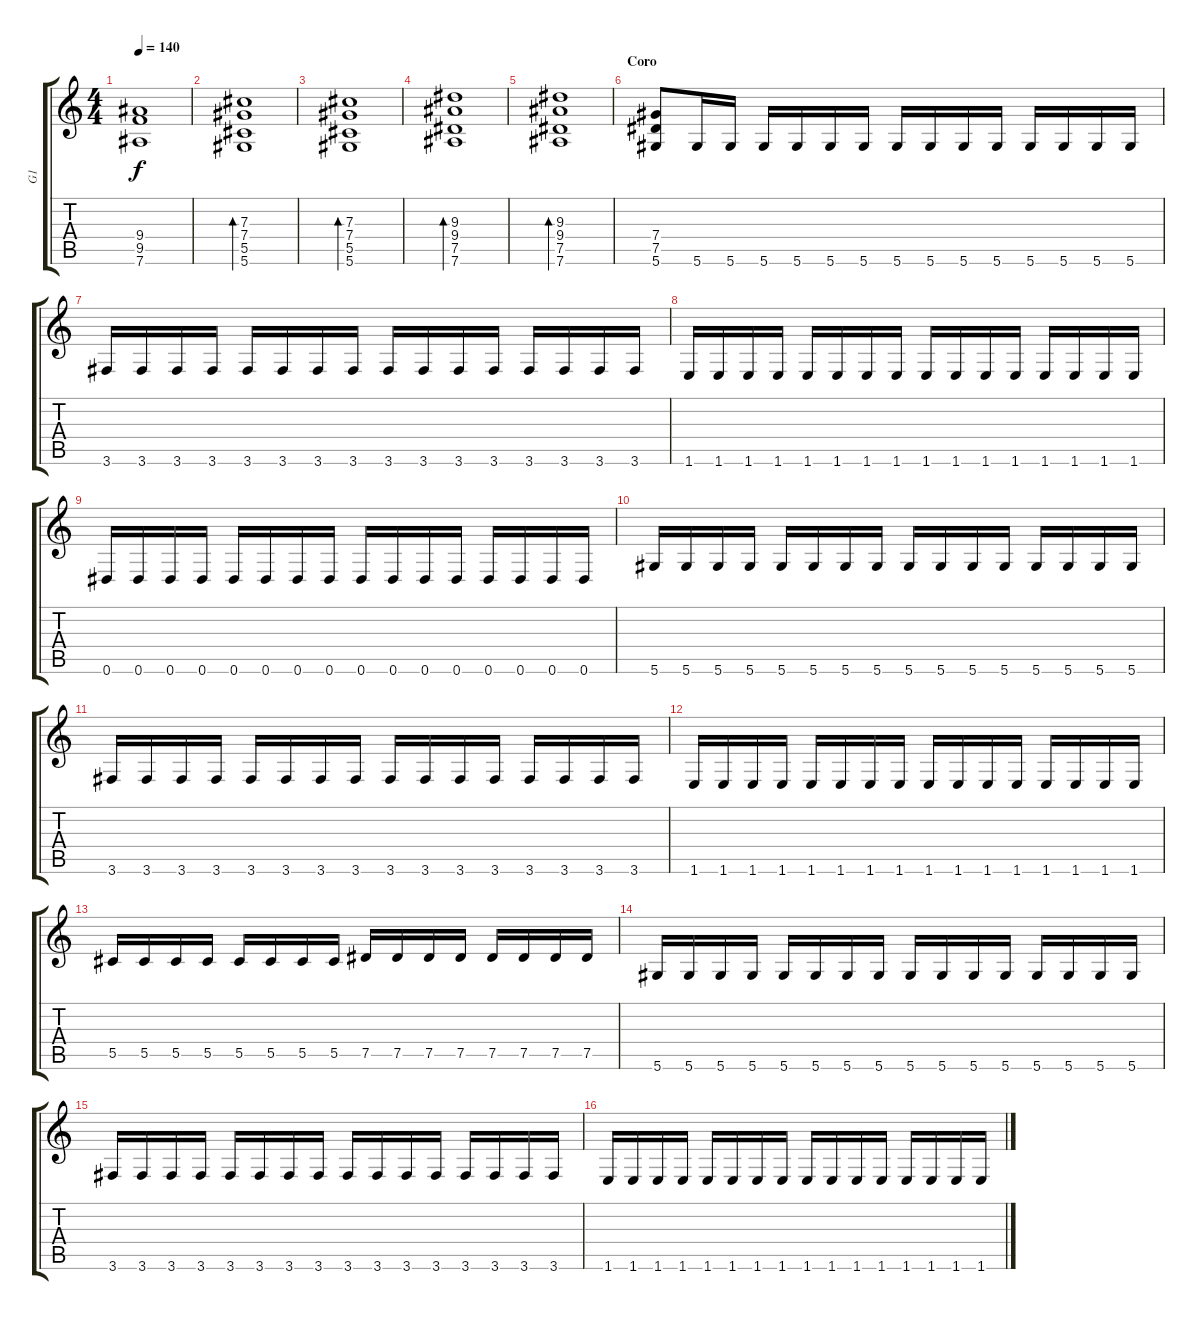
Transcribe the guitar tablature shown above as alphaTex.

\track ("G1" "G1") {instrument distortionguitar}
\staff {score tabs}
\tuning (Eb4 Bb3 Gb3 Db3 Ab2 Eb2) {hide}
\ts (4 4)
\tempo 140
\clef g2
\ks c
(9.4{t} 9.5{t} 7.6{t}).1{dy f} |
(7.3 7.4 5.5 5.6).1{bd 120} |
(7.3 7.4 5.5 5.6).1{bd 120} |
(9.3 9.4 7.5 7.6).1{bd 120} |
(9.3 9.4 7.5 7.6).1{bd 120} |
\section ("" "Coro")
(7.4 7.5 5.6).8 5.6.16 5.6.16 5.6.16 5.6.16 5.6.16 5.6.16 5.6.16 5.6.16 5.6.16 5.6.16 5.6.16 5.6.16 5.6.16 5.6.16 |
3.6.16 3.6.16 3.6.16 3.6.16 3.6.16 3.6.16 3.6.16 3.6.16 3.6.16 3.6.16 3.6.16 3.6.16 3.6.16 3.6.16 3.6.16 3.6.16 |
1.6.16 1.6.16 1.6.16 1.6.16 1.6.16 1.6.16 1.6.16 1.6.16 1.6.16 1.6.16 1.6.16 1.6.16 1.6.16 1.6.16 1.6.16 1.6.16 |
0.6.16 0.6.16 0.6.16 0.6.16 0.6.16 0.6.16 0.6.16 0.6.16 0.6.16 0.6.16 0.6.16 0.6.16 0.6.16 0.6.16 0.6.16 0.6.16 |
5.6.16 5.6.16 5.6.16 5.6.16 5.6.16 5.6.16 5.6.16 5.6.16 5.6.16 5.6.16 5.6.16 5.6.16 5.6.16 5.6.16 5.6.16 5.6.16 |
3.6.16 3.6.16 3.6.16 3.6.16 3.6.16 3.6.16 3.6.16 3.6.16 3.6.16 3.6.16 3.6.16 3.6.16 3.6.16 3.6.16 3.6.16 3.6.16 |
1.6.16 1.6.16 1.6.16 1.6.16 1.6.16 1.6.16 1.6.16 1.6.16 1.6.16 1.6.16 1.6.16 1.6.16 1.6.16 1.6.16 1.6.16 1.6.16 |
5.5.16 5.5.16 5.5.16 5.5.16 5.5.16 5.5.16 5.5.16 5.5.16 7.5.16 7.5.16 7.5.16 7.5.16 7.5.16 7.5.16 7.5.16 7.5.16 |
5.6.16 5.6.16 5.6.16 5.6.16 5.6.16 5.6.16 5.6.16 5.6.16 5.6.16 5.6.16 5.6.16 5.6.16 5.6.16 5.6.16 5.6.16 5.6.16 |
3.6.16 3.6.16 3.6.16 3.6.16 3.6.16 3.6.16 3.6.16 3.6.16 3.6.16 3.6.16 3.6.16 3.6.16 3.6.16 3.6.16 3.6.16 3.6.16 |
1.6.16 1.6.16 1.6.16 1.6.16 1.6.16 1.6.16 1.6.16 1.6.16 1.6.16 1.6.16 1.6.16 1.6.16 1.6.16 1.6.16 1.6.16 1.6.16
